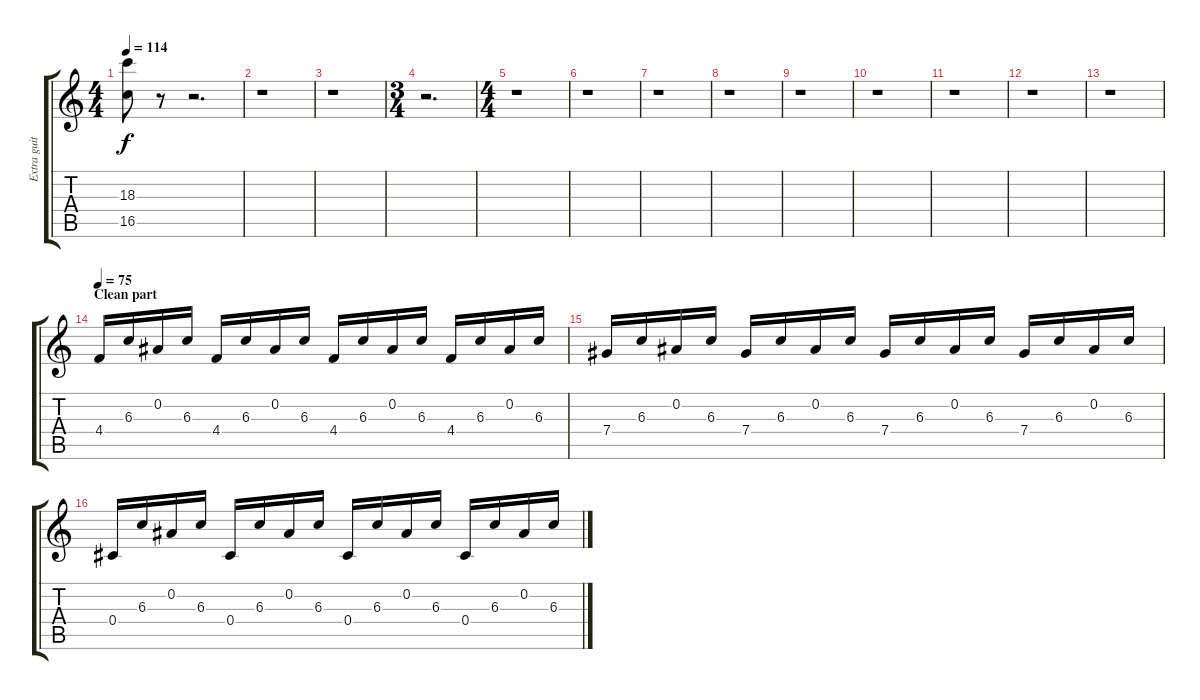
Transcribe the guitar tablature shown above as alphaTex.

\track ("Extra guitar" "Extra guit") {instrument distortionguitar}
\staff {score tabs}
\tuning (Eb4 Bb3 Gb3 Db3 Ab2 Eb2) {hide}
\ts (4 4)
\tempo 114
\clef g2
\ks c
(18.3{t} 16.5{t}).8{dy f} r.8 r.2{d} |
r.1 |
r.1 |
\ts (3 4)
r.2{d} |
\ts (4 4)
r.1 |
r.1 |
r.1 |
r.1 |
r.1 |
r.1 |
r.1 |
r.1 |
r.1 |
\section ("" "Clean part")
\tempo 75
4.4.16 6.3.16 0.2.16 6.3.16 4.4.16 6.3.16 0.2.16 6.3.16 4.4.16 6.3.16 0.2.16 6.3.16 4.4.16 6.3.16 0.2.16 6.3.16 |
7.4.16 6.3.16 0.2.16 6.3.16 7.4.16 6.3.16 0.2.16 6.3.16 7.4.16 6.3.16 0.2.16 6.3.16 7.4.16 6.3.16 0.2.16 6.3.16 |
0.4.16 6.3.16 0.2.16 6.3.16 0.4.16 6.3.16 0.2.16 6.3.16 0.4.16 6.3.16 0.2.16 6.3.16 0.4.16 6.3.16 0.2.16 6.3.16
